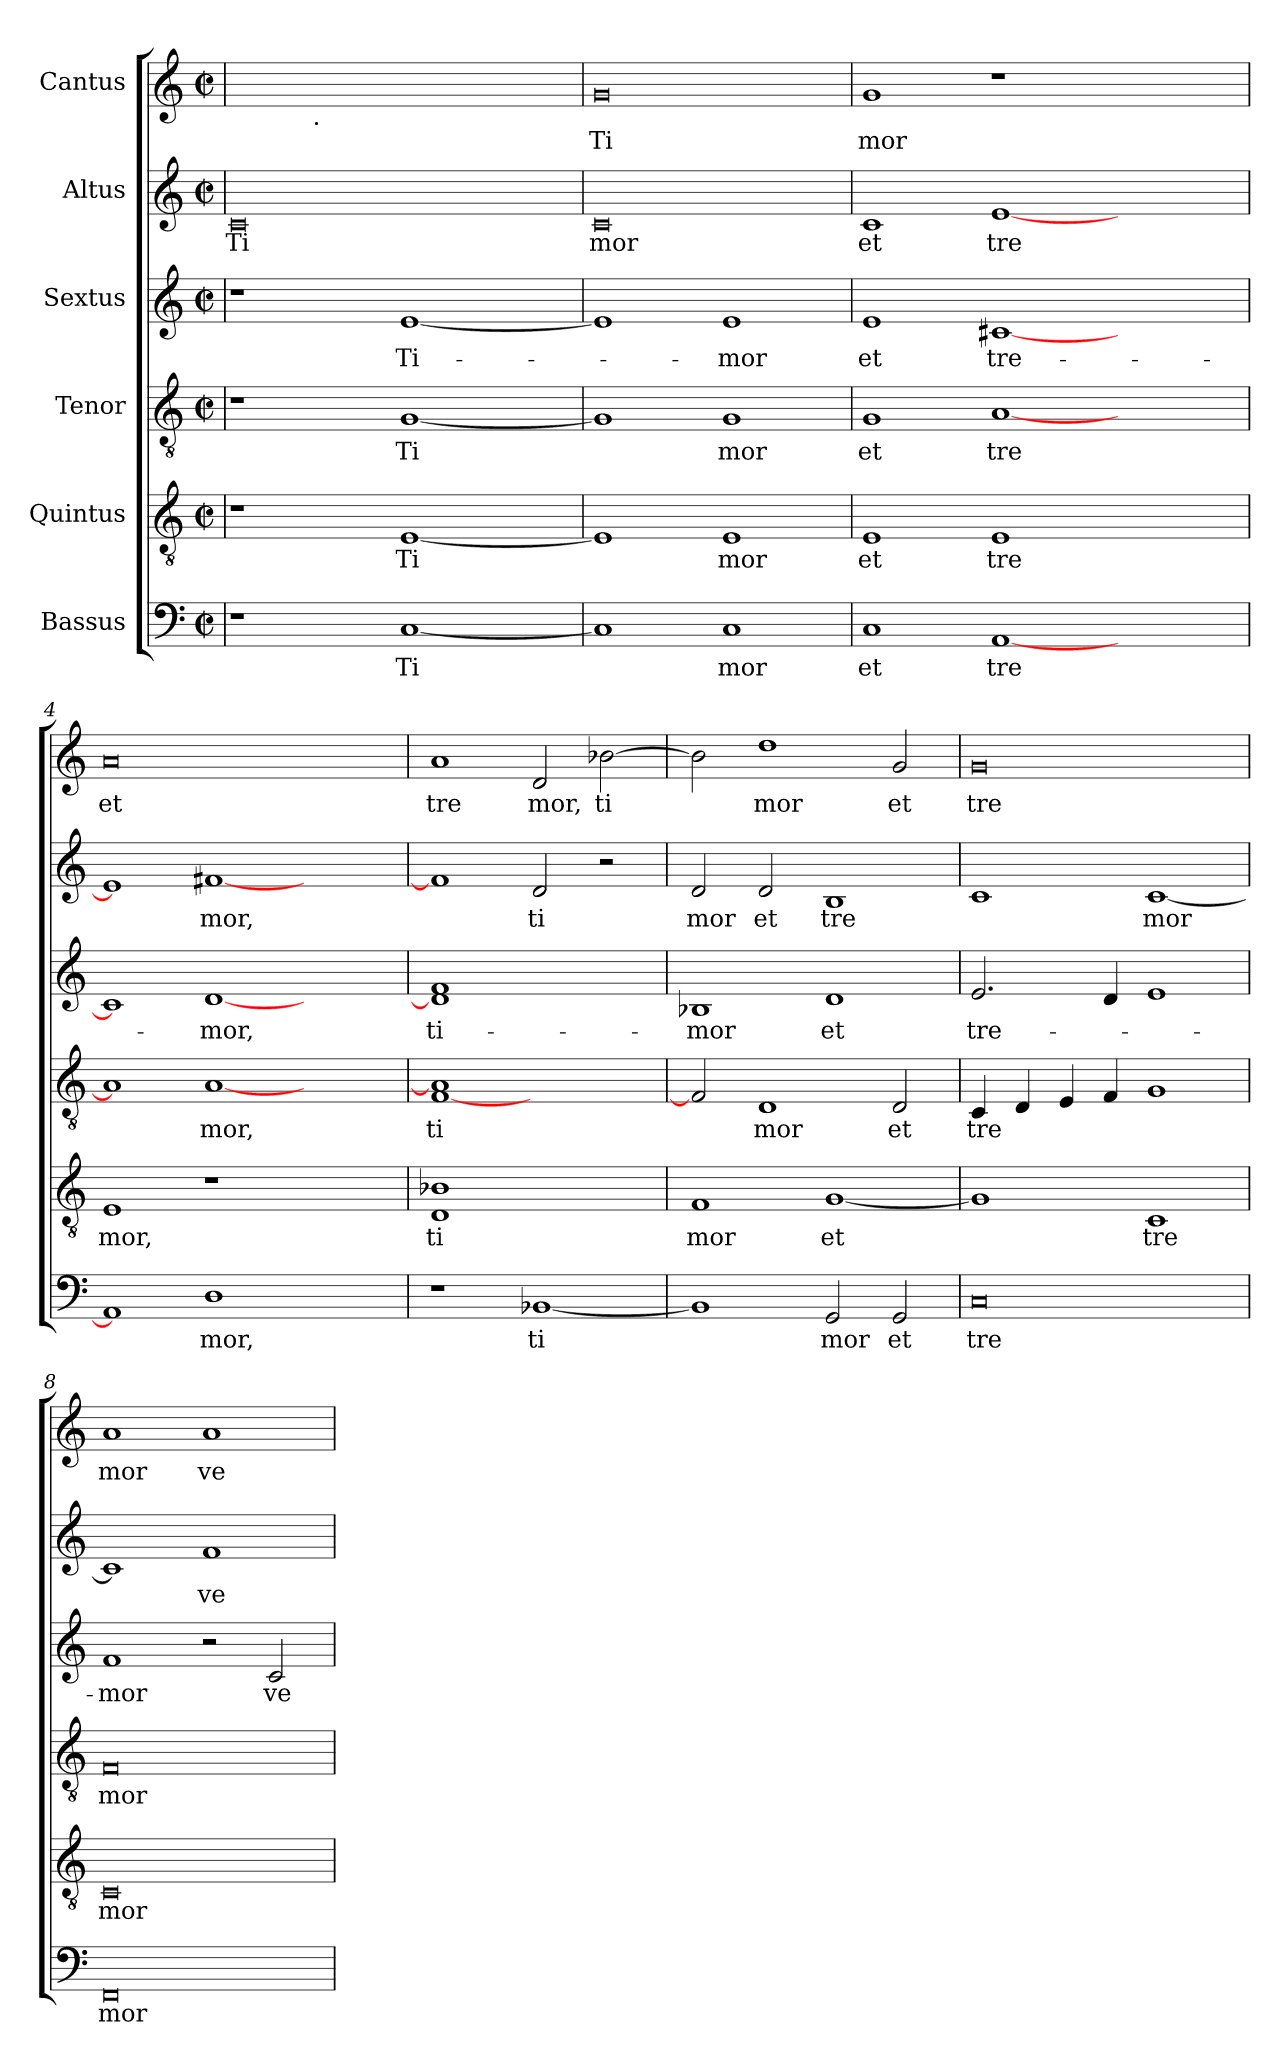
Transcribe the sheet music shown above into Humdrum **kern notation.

**kern	**text	**kern	**text	**kern	**text	**kern	**text	**kern	**text	**kern	**text
*part6	*part6	*part5	*part5	*part4	*part4	*part3	*part3	*part2	*part2	*part1	*part1
*staff6	*staff6	*staff5	*staff5	*staff4	*staff4	*staff3	*staff3	*staff2	*staff2	*staff1	*staff1
*I"Bassus	*	*I"Quintus	*	*I"Tenor	*	*I"Sextus	*	*I"Altus	*	*I"Cantus	*
!!LO:PB:g=z
*stria5	*	*stria5	*	*stria5	*	*stria5	*	*stria5	*	*stria5	*
*clefF4	*	*clefGv2	*	*clefGv2	*	*clefG2	*	*clefG2	*	*clefG2	*
*M2/2	*	*M2/2	*	*M2/2	*	*M2/2	*	*M2/2	*	*M2/2	*
*met(c|)	*	*met(c|)	*	*met(c|)	*	*met(c|)	*	*met(c|)	*	*met(c|)	*
=1	=1!	=1	=1!	=1	=1!	=1	=1!	=1	=1!	=1!	=1!
!	!	!	!	!	!	!	!	!LO:N:vis=0	!LO:LY:b:cj	!	!
1r	.	1r	.	1r	.	1r	.	1c	Ti	4...ryy	.
!	!	!	!	!	!	!	!	!	!	!LO:TX:b:t=.	!
.	.	.	.	.	.	.	.	.	.	1ryy	.
!	!LO:LY:b:cj	!	!LO:LY:b:cj	!	!LO:LY:b:cj	!	!LO:LY:b:cj	!	!	!	!
[<1C	Ti	[<1E	Ti	[<1G	Ti	[<1e	Ti-	1ryy	.	.	.
.	.	.	.	.	.	.	.	.	.	2ryy	.
.	.	.	.	.	.	.	.	.	.	32ryy	.
=2	=2	=2	=2	=2	=2	=2	=2	=2	=2	=2	=2
!	!	!	!	!	!	!	!	!	!LO:LY:b:cj	!	!LO:LY:b:cj
1C]	.	1E]	.	1G]	.	1e]	.	0c	mor	0g	Ti
!	!LO:LY:b:cj	!	!LO:LY:b:cj	!	!LO:LY:b:cj	!	!LO:LY:b:cj	!	!	!	!
1C	mor	1E	mor	1G	mor	1e	-mor	.	.	.	.
=3	=3	=3	=3	=3	=3	=3	=3	=3	=3	=3	=3
!	!LO:LY:b:cj	!	!LO:LY:b:cj	!	!LO:LY:b:cj	!	!LO:LY:b:cj	!	!LO:LY:b:cj	!	!LO:LY:b:cj
1C	et	1E	et	1G	et	1e	et	1c	et	1g	mor
!	!LO:LY:b:cj	!	!LO:LY:b:cj	!	!LO:LY:b:cj	!	!LO:LY:b:cj	!	!LO:LY:b:cj	!LO:N:vis=1	!
[<1AA	tre	1E	tre	[<1A	tre	[<1c#X	tre-	[<1e	tre	0r	.
1ryy	.	1ryy	.	1ryy	.	1ryy	.	1ryy	.	.	.
=4	=4	=4	=4	=4	=4	=4	=4	=4	=4	=4	=4
!	!	!	!LO:LY:b:cj	!	!	!	!	!	!	!	!LO:LY:b:cj
1AA]	.	1E	mor,	1A]	.	1c#]	.	1e]	.	0a	et
!	!LO:LY:b:cj	!LO:N:vis=1	!	!	!LO:LY:b	!	!LO:LY:b	!	!LO:LY:b	!	!
1D	mor,	0r	.	[<1A	mor,	[<1d	-mor,	[<1f#X	mor,	.	.
1ryy	.	.	.	1ryy	.	1ryy	.	1ryy	.	1ryy	.
=5	=5	=5	=5	=5	=5	=5	=5	=5	=5	=5	=5
!	!	!	!LO:LY:b:cj	!	!LO:LY:b:cj	!	!LO:LY:b:cj	!	!	!	!LO:LY:b:cj
1r	.	1D 1B-X	ti	1A] [<1F	ti	1d] 1f	ti-	1f#]	.	1a	tre
!	!LO:LY:b:cj	!	!	!	!	!	!	!	!LO:LY:b:cj	!	!LO:LY:b:cj
[<1BB-X	ti	1ryy	.	1ryy	.	1ryy	.	2d/	ti	2d/	mor,
!	!	!	!	!	!	!	!	!	!	!	!LO:LY:b:cj
.	.	.	.	.	.	.	.	2r	.	[>2b-X\	ti
=6	=6	=6	=6	=6	=6	=6	=6	=6	=6	=6	=6
!	!	!	!LO:LY:b:cj	!	!	!	!LO:LY:b:cj	!	!LO:LY:b:cj	!	!
1BB-]	.	1F	mor	2F/]	.	1B-X	-mor	2d/	mor	2b-\]	.
!	!	!	!	!	!LO:LY:b:cj	!	!	!	!LO:LY:b:cj	!	!LO:LY:b:cj
.	.	.	.	1D	mor	.	.	2d/	et	1dd	mor
!	!LO:LY:b:cj	!	!LO:LY:b:cj	!	!	!	!LO:LY:b:cj	!	!LO:LY:b:cj	!	!
2GG/	mor	[<1G	et	.	.	1d	et	1B	tre	.	.
!	!LO:LY:b:cj	!	!	!	!LO:LY:b:cj	!	!	!	!	!	!LO:LY:b:cj
2GG/	et	.	.	2D/	et	.	.	.	.	2g/	et
=7	=7	=7	=7	=7	=7	=7	=7	=7	=7	=7	=7
!	!LO:LY:b:cj	!	!	!	!LO:LY:b	!	!LO:LY:b	!	!	!	!LO:LY:b:cj
0C	tre	1G]	.	4C/	tre	2.e/	tre-	1c	.	0g	tre
.	.	.	.	4D/	.	.	.	.	.	.	.
.	.	.	.	4E/	.	.	.	.	.	.	.
.	.	.	.	4F/	.	4d/	.	.	.	.	.
!	!	!	!LO:LY:b:cj	!	!	!	!	!	!LO:LY:b	!	!
.	.	1C	tre	1G	.	1e	.	[>1c	mor	.	.
!!LO:LB:g=z
=8	=8	=8	=8	=8	=8	=8	=8	=8	=8	=8	=8
!	!LO:LY:b:cj	!	!LO:LY:b:cj	!	!LO:LY:b:cj	!	!LO:LY:b:cj	!	!	!	!LO:LY:b:cj
0FF	mor	0C	mor	0F	mor	1f	-mor	1c]	.	1a	mor
!	!	!	!	!	!	!	!	!	!LO:LY:b:cj	!	!LO:LY:b:cj
.	.	.	.	.	.	2r	.	1f	ve	1a	ve
!	!	!	!	!	!	!	!LO:LY:b:cj	!	!	!	!
.	.	.	.	.	.	2c/	ve	.	.	.	.
=	=	=	=	=	=	=	=	=	=	=	=
*-	*-	*-	*-	*-	*-	*-	*-	*-	*-	*-	*-
